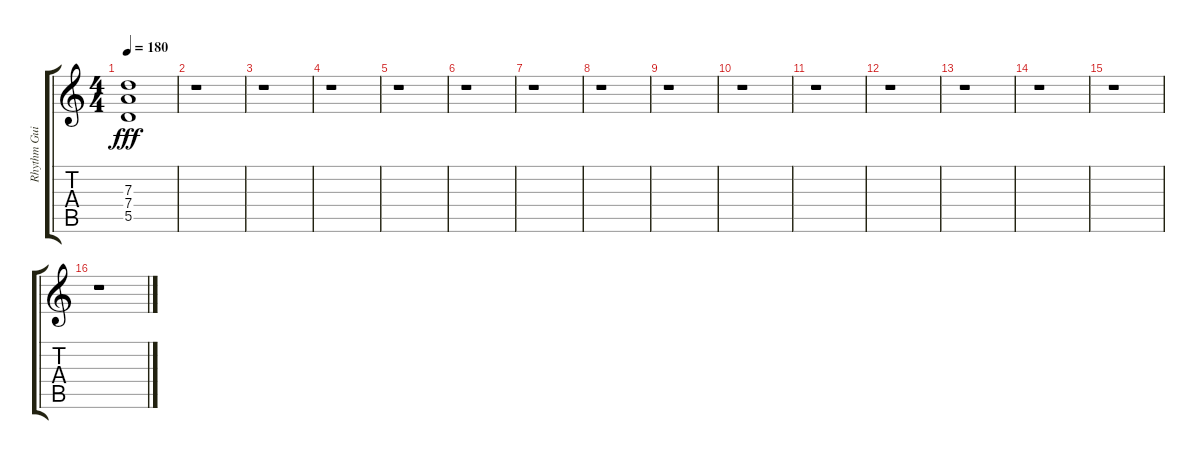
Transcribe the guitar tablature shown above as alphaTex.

\track ("Rhythm Guitar 2" "Rhythm Gui") {instrument overdrivenguitar}
\staff {score tabs}
\tuning (E4 B3 G3 D3 A2 E2) {hide}
\ts (4 4)
\tempo 180
\clef g2
\ks c
(7.3 7.4 5.5).1{dy fff} |
r.1 |
r.1 |
r.1 |
r.1 |
r.1 |
r.1 |
r.1 |
r.1 |
r.1 |
r.1 |
r.1 |
r.1 |
r.1 |
r.1 |
r.1
